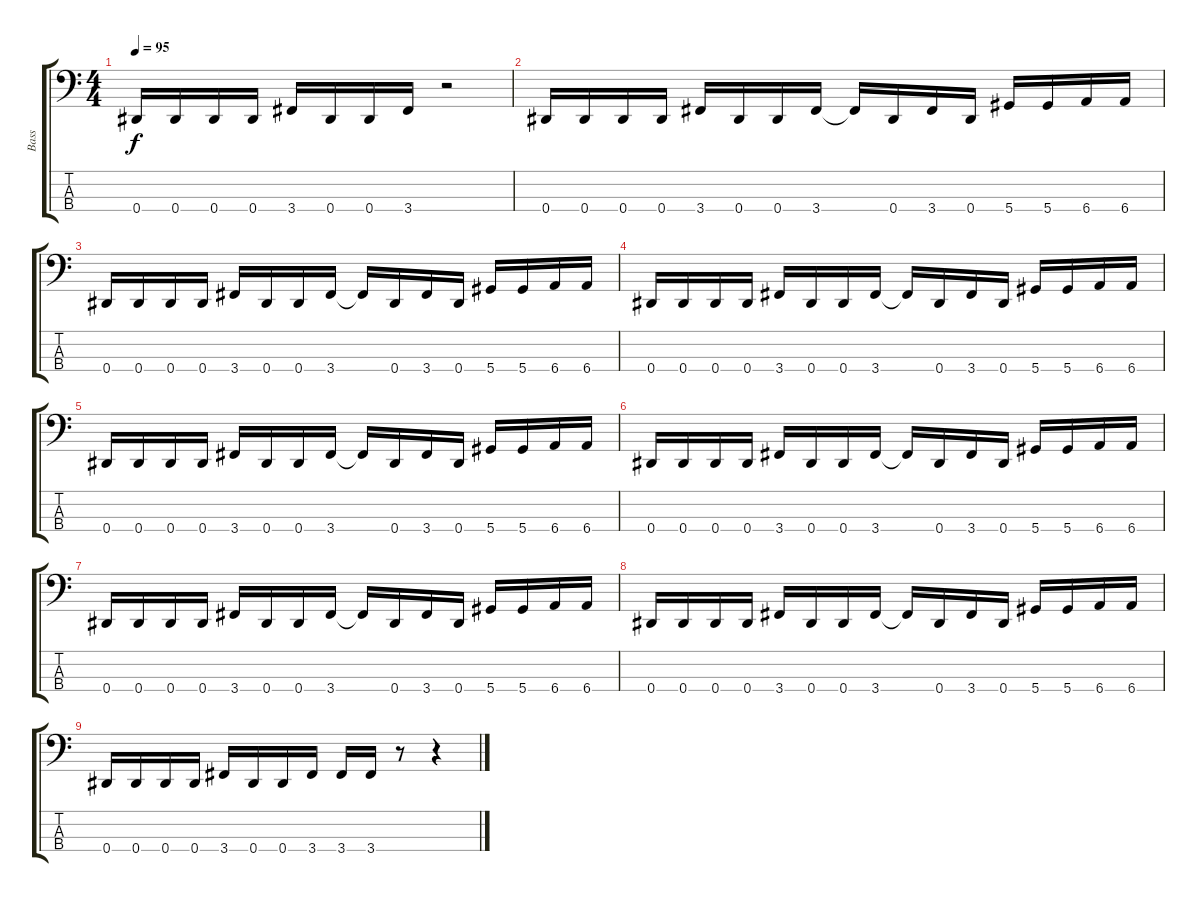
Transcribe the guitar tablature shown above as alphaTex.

\track ("Bass" "Bass") {instrument electricbasspick}
\staff {score tabs}
\tuning (Gb2 Db2 Ab1 Eb1) {hide}
\ts (4 4)
\tempo 95
\clef f4
\ks c
0.4.16{dy f} 0.4.16 0.4.16 0.4.16 3.4.16 0.4.16 0.4.16 3.4.16 r.2 |
0.4.16 0.4.16 0.4.16 0.4.16 3.4.16 0.4.16 0.4.16 3.4.16 3.4{t}.16 0.4.16 3.4.16 0.4.16 5.4.16 5.4.16 6.4.16 6.4.16 |
0.4.16 0.4.16 0.4.16 0.4.16 3.4.16 0.4.16 0.4.16 3.4.16 3.4{t}.16 0.4.16 3.4.16 0.4.16 5.4.16 5.4.16 6.4.16 6.4.16 |
0.4.16 0.4.16 0.4.16 0.4.16 3.4.16 0.4.16 0.4.16 3.4.16 3.4{t}.16 0.4.16 3.4.16 0.4.16 5.4.16 5.4.16 6.4.16 6.4.16 |
0.4.16 0.4.16 0.4.16 0.4.16 3.4.16 0.4.16 0.4.16 3.4.16 3.4{t}.16 0.4.16 3.4.16 0.4.16 5.4.16 5.4.16 6.4.16 6.4.16 |
0.4.16 0.4.16 0.4.16 0.4.16 3.4.16 0.4.16 0.4.16 3.4.16 3.4{t}.16 0.4.16 3.4.16 0.4.16 5.4.16 5.4.16 6.4.16 6.4.16 |
0.4.16 0.4.16 0.4.16 0.4.16 3.4.16 0.4.16 0.4.16 3.4.16 3.4{t}.16 0.4.16 3.4.16 0.4.16 5.4.16 5.4.16 6.4.16 6.4.16 |
0.4.16 0.4.16 0.4.16 0.4.16 3.4.16 0.4.16 0.4.16 3.4.16 3.4{t}.16 0.4.16 3.4.16 0.4.16 5.4.16 5.4.16 6.4.16 6.4.16 |
0.4.16 0.4.16 0.4.16 0.4.16 3.4.16 0.4.16 0.4.16 3.4.16 3.4.16 3.4.16 r.8 r.4
